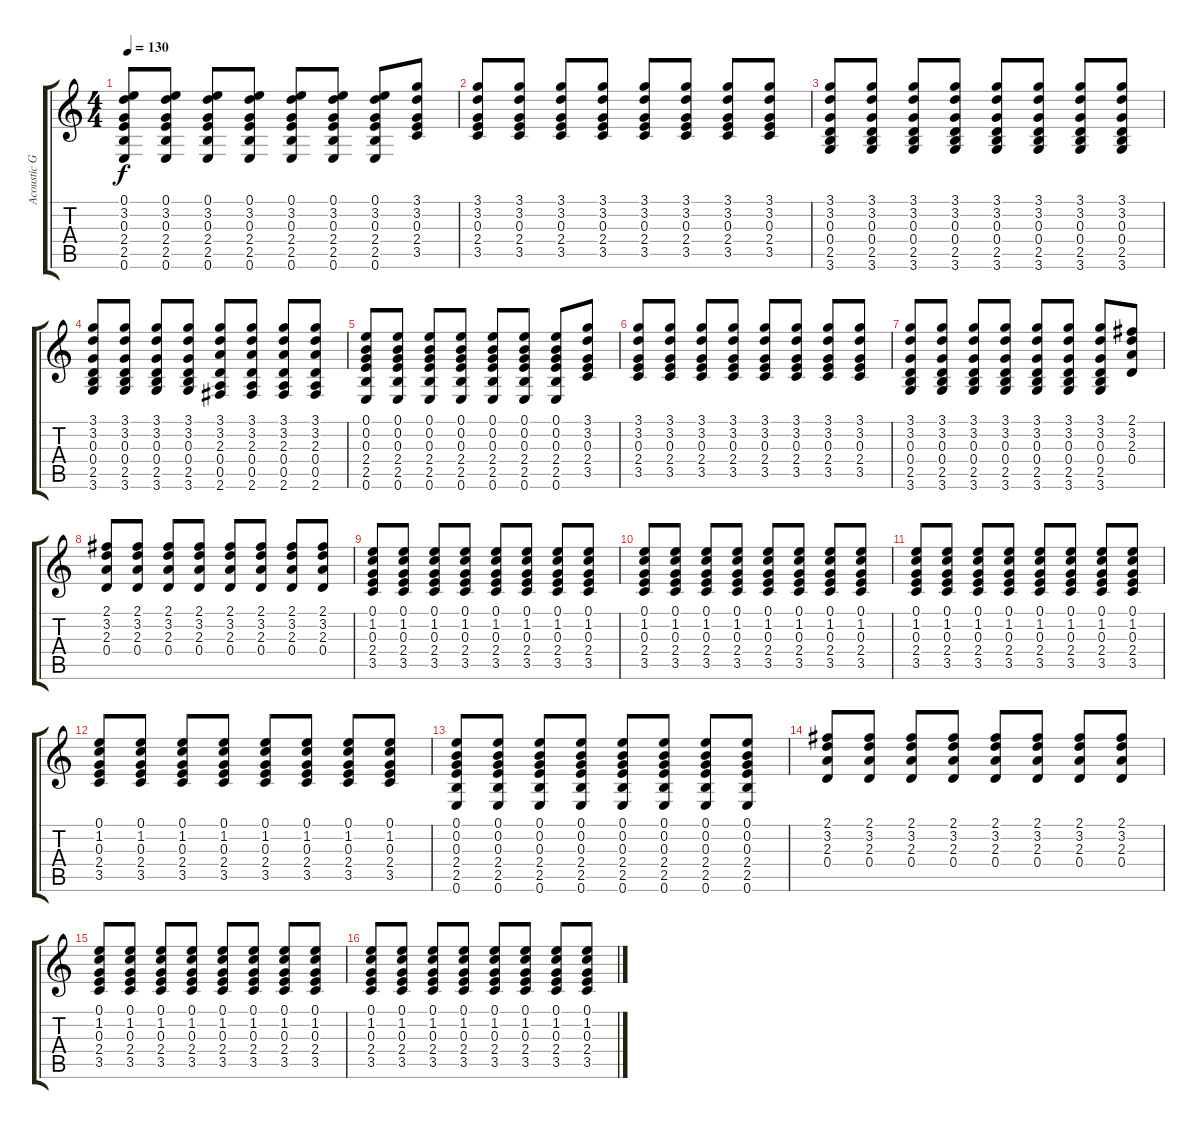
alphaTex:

\track ("Acoustic Guitar" "Acoustic G") {instrument acousticguitarnylon}
\staff {score tabs}
\tuning (E4 B3 G3 D3 A2 E2) {hide}
\ts (4 4)
\tempo 130
\clef g2
\ks c
(0.1 3.2 0.3 2.4 2.5 0.6).8{dy f} (0.1 3.2 0.3 2.4 2.5 0.6).8 (0.1 3.2 0.3 2.4 2.5 0.6).8 (0.1 3.2 0.3 2.4 2.5 0.6).8 (0.1 3.2 0.3 2.4 2.5 0.6).8 (0.1 3.2 0.3 2.4 2.5 0.6).8 (0.1 3.2 0.3 2.4 2.5 0.6).8 (3.1 3.2 0.3 2.4 3.5).8 |
(3.1 3.2 0.3 2.4 3.5).8 (3.1 3.2 0.3 2.4 3.5).8 (3.1 3.2 0.3 2.4 3.5).8 (3.1 3.2 0.3 2.4 3.5).8 (3.1 3.2 0.3 2.4 3.5).8 (3.1 3.2 0.3 2.4 3.5).8 (3.1 3.2 0.3 2.4 3.5).8 (3.1 3.2 0.3 2.4 3.5).8 |
(3.1 3.2 0.3 0.4 2.5 3.6).8 (3.1 3.2 0.3 0.4 2.5 3.6).8 (3.1 3.2 0.3 0.4 2.5 3.6).8 (3.1 3.2 0.3 0.4 2.5 3.6).8 (3.1 3.2 0.3 0.4 2.5 3.6).8 (3.1 3.2 0.3 0.4 2.5 3.6).8 (3.1 3.2 0.3 0.4 2.5 3.6).8 (3.1 3.2 0.3 0.4 2.5 3.6).8 |
(3.1 3.2 0.3 0.4 2.5 3.6).8 (3.1 3.2 0.3 0.4 2.5 3.6).8 (3.1 3.2 0.3 0.4 2.5 3.6).8 (3.1 3.2 0.3 0.4 2.5 3.6).8 (3.1 3.2 2.3 0.4 0.5 2.6).8 (3.1 3.2 2.3 0.4 0.5 2.6).8 (3.1 3.2 2.3 0.4 0.5 2.6).8 (3.1 3.2 2.3 0.4 0.5 2.6).8 |
(0.1 0.2 0.3 2.4 2.5 0.6).8 (0.1 0.2 0.3 2.4 2.5 0.6).8 (0.1 0.2 0.3 2.4 2.5 0.6).8 (0.1 0.2 0.3 2.4 2.5 0.6).8 (0.1 0.2 0.3 2.4 2.5 0.6).8 (0.1 0.2 0.3 2.4 2.5 0.6).8 (0.1 0.2 0.3 2.4 2.5 0.6).8 (3.1 3.2 0.3 2.4 3.5).8 |
(3.1 3.2 0.3 2.4 3.5).8 (3.1 3.2 0.3 2.4 3.5).8 (3.1 3.2 0.3 2.4 3.5).8 (3.1 3.2 0.3 2.4 3.5).8 (3.1 3.2 0.3 2.4 3.5).8 (3.1 3.2 0.3 2.4 3.5).8 (3.1 3.2 0.3 2.4 3.5).8 (3.1 3.2 0.3 2.4 3.5).8 |
(3.1 3.2 0.3 0.4 2.5 3.6).8 (3.1 3.2 0.3 0.4 2.5 3.6).8 (3.1 3.2 0.3 0.4 2.5 3.6).8 (3.1 3.2 0.3 0.4 2.5 3.6).8 (3.1 3.2 0.3 0.4 2.5 3.6).8 (3.1 3.2 0.3 0.4 2.5 3.6).8 (3.1 3.2 0.3 0.4 2.5 3.6).8 (2.1 3.2 2.3 0.4).8 |
(2.1 3.2 2.3 0.4).8 (2.1 3.2 2.3 0.4).8 (2.1 3.2 2.3 0.4).8 (2.1 3.2 2.3 0.4).8 (2.1 3.2 2.3 0.4).8 (2.1 3.2 2.3 0.4).8 (2.1 3.2 2.3 0.4).8 (2.1 3.2 2.3 0.4).8 |
(0.1 1.2 0.3 2.4 3.5).8 (0.1 1.2 0.3 2.4 3.5).8 (0.1 1.2 0.3 2.4 3.5).8 (0.1 1.2 0.3 2.4 3.5).8 (0.1 1.2 0.3 2.4 3.5).8 (0.1 1.2 0.3 2.4 3.5).8 (0.1 1.2 0.3 2.4 3.5).8 (0.1 1.2 0.3 2.4 3.5).8 |
(0.1 1.2 0.3 2.4 3.5).8 (0.1 1.2 0.3 2.4 3.5).8 (0.1 1.2 0.3 2.4 3.5).8 (0.1 1.2 0.3 2.4 3.5).8 (0.1 1.2 0.3 2.4 3.5).8 (0.1 1.2 0.3 2.4 3.5).8 (0.1 1.2 0.3 2.4 3.5).8 (0.1 1.2 0.3 2.4 3.5).8 |
(0.1 1.2 0.3 2.4 3.5).8 (0.1 1.2 0.3 2.4 3.5).8 (0.1 1.2 0.3 2.4 3.5).8 (0.1 1.2 0.3 2.4 3.5).8 (0.1 1.2 0.3 2.4 3.5).8 (0.1 1.2 0.3 2.4 3.5).8 (0.1 1.2 0.3 2.4 3.5).8 (0.1 1.2 0.3 2.4 3.5).8 |
(0.1 1.2 0.3 2.4 3.5).8 (0.1 1.2 0.3 2.4 3.5).8 (0.1 1.2 0.3 2.4 3.5).8 (0.1 1.2 0.3 2.4 3.5).8 (0.1 1.2 0.3 2.4 3.5).8 (0.1 1.2 0.3 2.4 3.5).8 (0.1 1.2 0.3 2.4 3.5).8 (0.1 1.2 0.3 2.4 3.5).8 |
(0.1 0.2 0.3 2.4 2.5 0.6).8 (0.1 0.2 0.3 2.4 2.5 0.6).8 (0.1 0.2 0.3 2.4 2.5 0.6).8 (0.1 0.2 0.3 2.4 2.5 0.6).8 (0.1 0.2 0.3 2.4 2.5 0.6).8 (0.1 0.2 0.3 2.4 2.5 0.6).8 (0.1 0.2 0.3 2.4 2.5 0.6).8 (0.1 0.2 0.3 2.4 2.5 0.6).8 |
(2.1 3.2 2.3 0.4).8 (2.1 3.2 2.3 0.4).8 (2.1 3.2 2.3 0.4).8 (2.1 3.2 2.3 0.4).8 (2.1 3.2 2.3 0.4).8 (2.1 3.2 2.3 0.4).8 (2.1 3.2 2.3 0.4).8 (2.1 3.2 2.3 0.4).8 |
(0.1 1.2 0.3 2.4 3.5).8 (0.1 1.2 0.3 2.4 3.5).8 (0.1 1.2 0.3 2.4 3.5).8 (0.1 1.2 0.3 2.4 3.5).8 (0.1 1.2 0.3 2.4 3.5).8 (0.1 1.2 0.3 2.4 3.5).8 (0.1 1.2 0.3 2.4 3.5).8 (0.1 1.2 0.3 2.4 3.5).8 |
(0.1 1.2 0.3 2.4 3.5).8 (0.1 1.2 0.3 2.4 3.5).8 (0.1 1.2 0.3 2.4 3.5).8 (0.1 1.2 0.3 2.4 3.5).8 (0.1 1.2 0.3 2.4 3.5).8 (0.1 1.2 0.3 2.4 3.5).8 (0.1 1.2 0.3 2.4 3.5).8 (0.1 1.2 0.3 2.4 3.5).8
